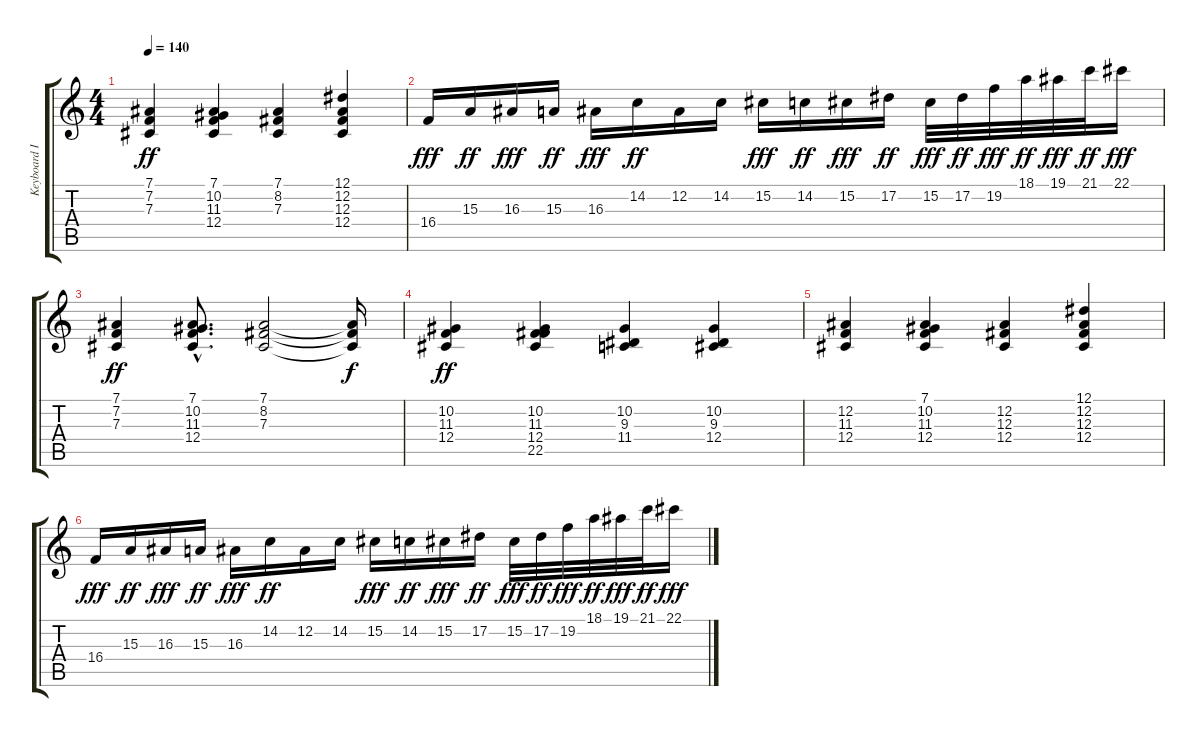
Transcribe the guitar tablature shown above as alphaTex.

\track ("Keyboard I" "Keyboard I") {instrument harpsichord}
\staff {score tabs}
\tuning (Eb4 Bb3 Gb3 Db3 Ab2 Eb2) {hide}
\ts (4 4)
\tempo 140
\clef g2
\ks c
(7.1 7.2 7.3).4{dy ff} (7.1 10.2 11.3 12.4).4 (7.1 8.2 7.3).4 (12.1 12.2 12.3 12.4).4 |
16.4.16{dy fff} 15.3.16{dy ff} 16.3.16{dy fff} 15.3.16{dy ff} 16.3.16{dy fff} 14.2.16{dy ff} 12.2.16 14.2.16 15.2.16{dy fff} 14.2.16{dy ff} 15.2.16{dy fff} 17.2.16{dy ff} 15.2.32{dy fff} 17.2.32{dy ff} 19.2.32{dy fff} 18.1.32{dy ff} 19.1.32{dy fff} 21.1.32{dy ff} 22.1.16{dy fff} |
(7.1 7.2 7.3).4{dy ff} (7.1{hac} 10.2{hac} 11.3{hac} 12.4{hac}).8{d} (7.1 8.2 7.3).2 (7.1{t} 8.2{t} 7.3{t}).16{dy f} |
(10.2 11.3 12.4).4{dy ff} (10.2 11.3 12.4 22.5).4 (10.2 9.3 11.4).4 (10.2 9.3 12.4).4 |
(12.2 11.3 12.4).4 (7.1 10.2 11.3 12.4).4 (12.2 12.3 12.4).4 (12.1 12.2 12.3 12.4).4 |
16.4.16{dy fff} 15.3.16{dy ff} 16.3.16{dy fff} 15.3.16{dy ff} 16.3.16{dy fff} 14.2.16{dy ff} 12.2.16 14.2.16 15.2.16{dy fff} 14.2.16{dy ff} 15.2.16{dy fff} 17.2.16{dy ff} 15.2.32{dy fff} 17.2.32{dy ff} 19.2.32{dy fff} 18.1.32{dy ff} 19.1.32{dy fff} 21.1.32{dy ff} 22.1.16{dy fff}
